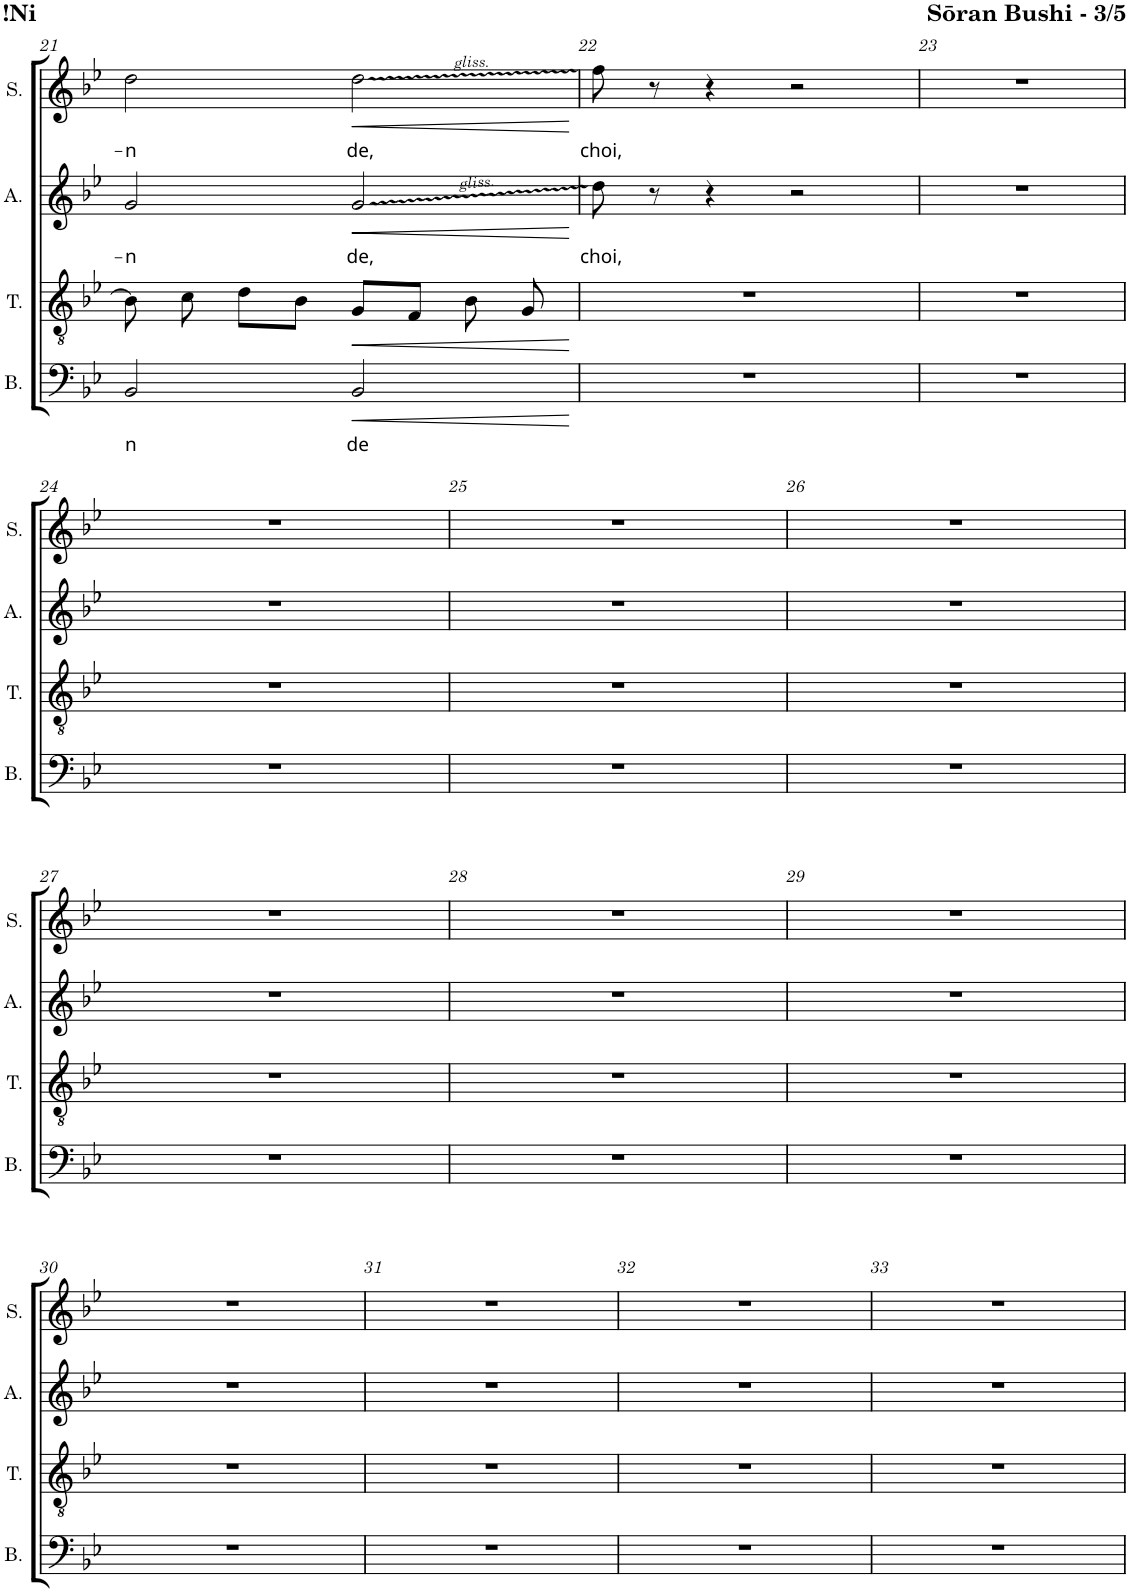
**kern	**text	**dynam	**kern	**dynam	**kern	**text	**dynam	**kern	**text	**dynam
*part4	*part4	*part4	*part3	*part3	*part2	*part2	*part2	*part1	*part1	*part1
*staff4	*staff4	*staff4	*staff3	*staff3	*staff2	*staff2	*staff2	*staff1	*staff1	*staff1
*I"Bass	*	*	*I"Tenor	*	*I"Alto	*	*	*I"Soprano	*	*
*I'B.	*	*	*I'T.	*	*I'A.	*	*	*I'S.	*	*
!!LO:PB:g=z
*clefF4	*	*	*clefGv2	*	*clefG2	*	*	*clefG2	*	*
*k[b-e-]	*	*	*k[b-e-]	*	*k[b-e-]	*	*	*k[b-e-]	*	*
*M4/4	*	*	*M4/4	*	*M4/4	*	*	*M4/4	*	*
=21	=21	=21	=21	=21	=21	=21	=21	=21	=21	=21
!	!LO:LY:b	!	!	!	!	!LO:LY:b	!	!	!LO:LY:b	!
2BB-/	-n	.	8B-\]	.	2g/	-n	.	2dd\	-n	.
.	.	.	8c\	.	.	.	.	.	.	.
.	.	.	8d\L	.	.	.	.	.	.	.
.	.	.	8B-\J	.	.	.	.	.	.	.
!	!LO:LY:b	!LO:HP:b	!	!LO:HP:b	!	!LO:LY:b	!LO:HP:b	!	!LO:LY:b	!LO:HP:b
2BB-/	de	<	8G/L	<	2g/	de,	<	2dd\	de,	<
.	.	.	8F/J	.	.	.	.	.	.	.
.	.	.	8B-\	.	.	.	.	.	.	.
.	.	.	8G/	.	.	.	.	.	.	.
.	.	[	.	[	.	.	[	.	.	[
=22	=22	=22	=22	=22	=22	=22	=22	=22	=22	=22
!	!	!	!	!	!	!LO:LY:b	!	!	!LO:LY:b	!
1r	.	.	1r	.	8dd\	choi,	.	8ff\	choi,	.
.	.	.	.	.	8r	.	.	8r	.	.
.	.	.	.	.	4r	.	.	4r	.	.
.	.	.	.	.	2r	.	.	2r	.	.
=23	=23	=23	=23	=23	=23	=23	=23	=23	=23	=23
1r	.	.	1r	.	1r	.	.	1r	.	.
!!LO:LB:g=z
=24	=24	=24	=24	=24	=24	=24	=24	=24	=24	=24
1r	.	.	1r	.	1r	.	.	1r	.	.
=25	=25	=25	=25	=25	=25	=25	=25	=25	=25	=25
1r	.	.	1r	.	1r	.	.	1r	.	.
=26	=26	=26	=26	=26	=26	=26	=26	=26	=26	=26
1r	.	.	1r	.	1r	.	.	1r	.	.
!!LO:LB:g=z
=27	=27	=27	=27	=27	=27	=27	=27	=27	=27	=27
1r	.	.	1r	.	1r	.	.	1r	.	.
=28	=28	=28	=28	=28	=28	=28	=28	=28	=28	=28
1r	.	.	1r	.	1r	.	.	1r	.	.
=29	=29	=29	=29	=29	=29	=29	=29	=29	=29	=29
1r	.	.	1r	.	1r	.	.	1r	.	.
!!LO:LB:g=z
=30	=30	=30	=30	=30	=30	=30	=30	=30	=30	=30
1r	.	.	1r	.	1r	.	.	1r	.	.
=31	=31	=31	=31	=31	=31	=31	=31	=31	=31	=31
1r	.	.	1r	.	1r	.	.	1r	.	.
=32	=32	=32	=32	=32	=32	=32	=32	=32	=32	=32
1r	.	.	1r	.	1r	.	.	1r	.	.
=33	=33	=33	=33	=33	=33	=33	=33	=33	=33	=33
1r	.	.	1r	.	1r	.	.	1r	.	.
=	=	=	=	=	=	=	=	=	=	=
*-	*-	*-	*-	*-	*-	*-	*-	*-	*-	*-
